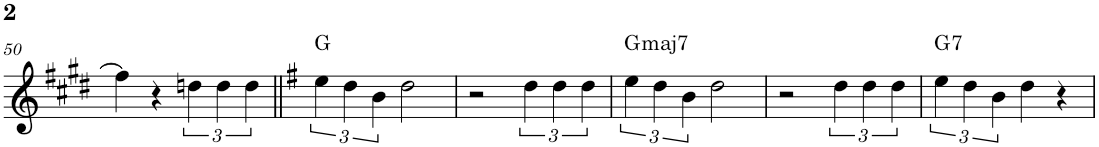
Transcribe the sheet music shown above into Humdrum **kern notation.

**kern	**harte
*part1	*part1
*staff1	*
*I"P1	*
!!LO:PB:g=z
*clefG2	*
*k[f#c#g#d#]	*
*E:	*
*M4/4	*
=50	=50
4ff#\]	.
4r	.
6ddn\	.
6dd\	.
6dd\	.
=51||	=51||
*k[f#]	*
*G:	*
6ee\	G:maj
6dd\	.
6b\	.
2dd\	.
=52	=52
2r	.
6dd\	.
6dd\	.
6dd\	.
=53	=53
!	!LO:H:kt=maj7
6ee\	G:maj7
6dd\	.
6b\	.
2dd\	.
=54	=54
2r	.
6dd\	.
6dd\	.
6dd\	.
=55	=55
!	!LO:H:kt=7
6ee\	G:7
6dd\	.
6b\	.
4dd\	.
4r	.
=	=
*-	*-
